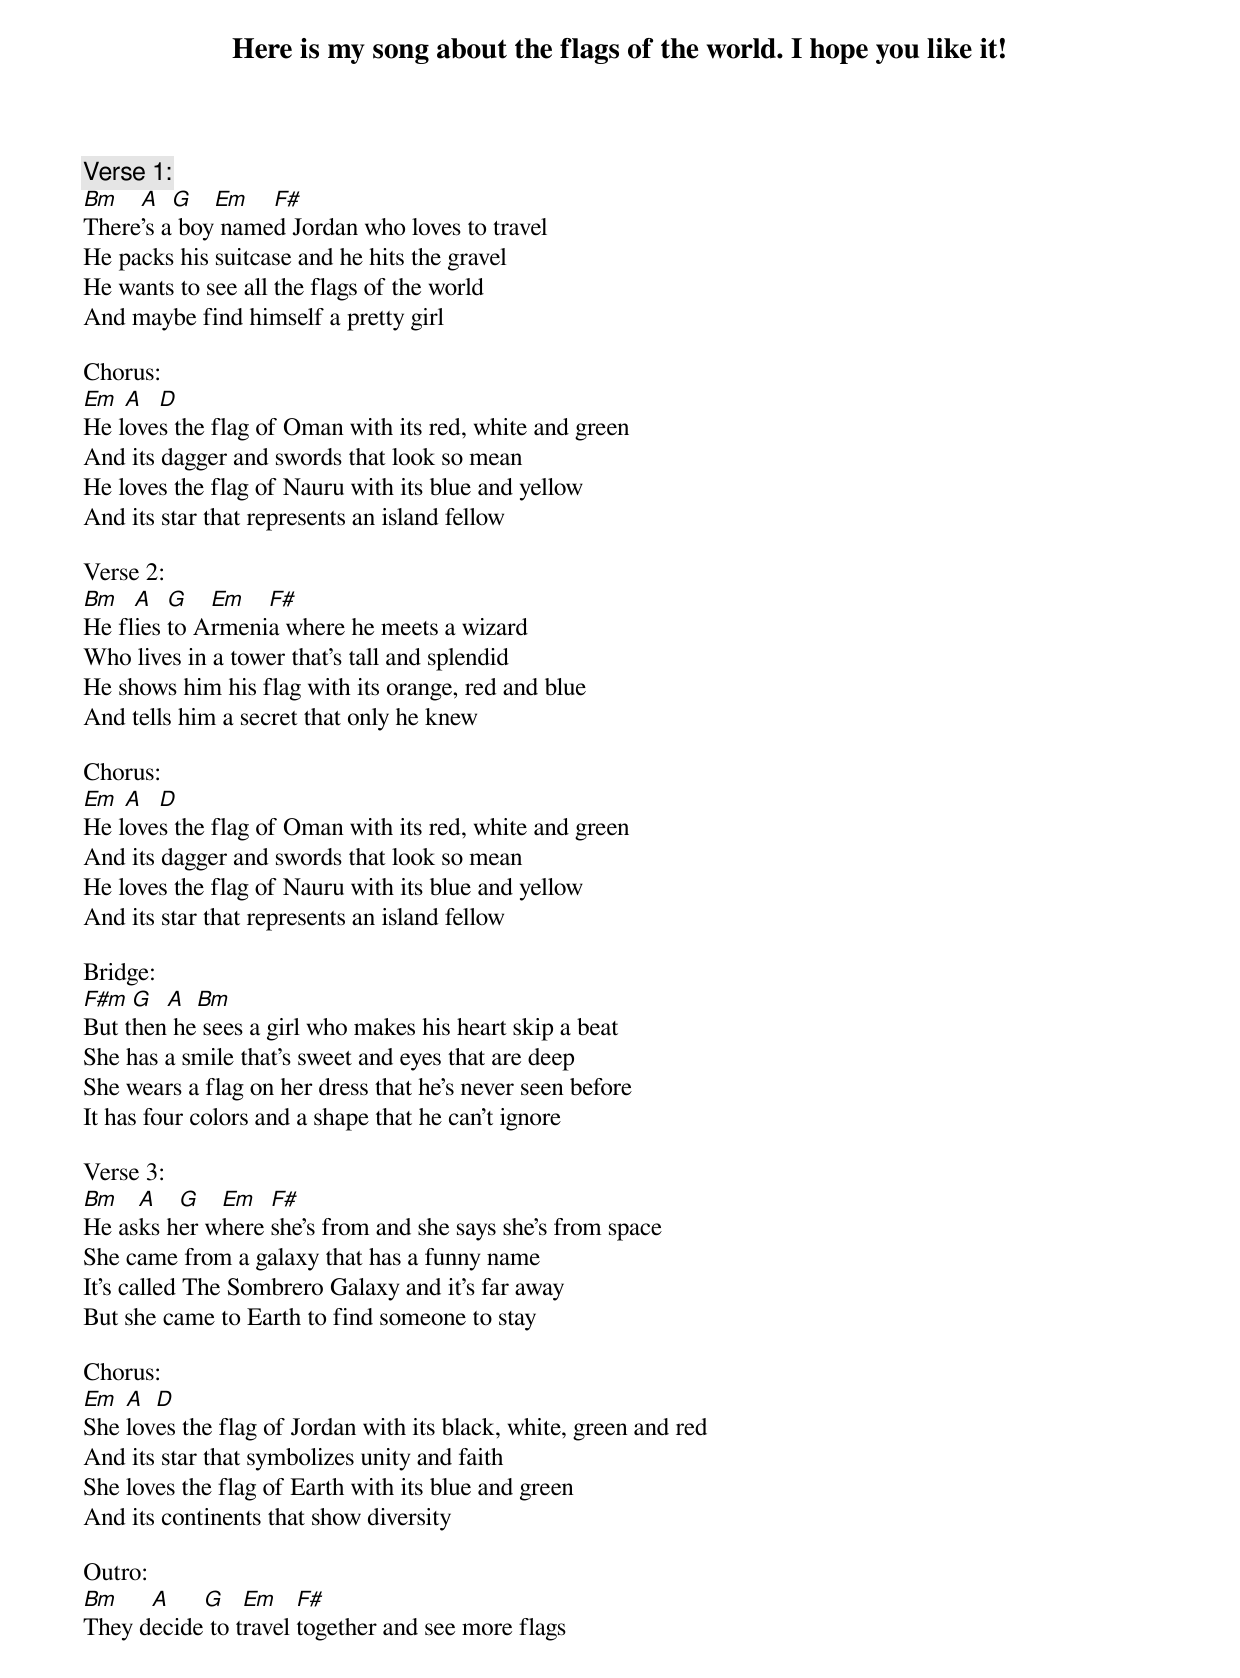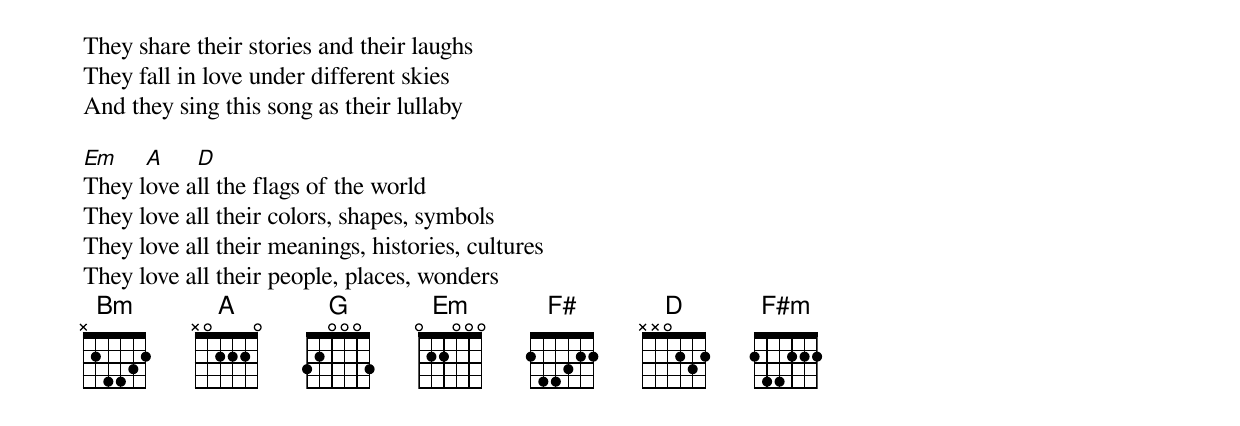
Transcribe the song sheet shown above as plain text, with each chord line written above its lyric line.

Here is my song about the flags of the world. I hope you like it!

Verse 1:
Bm   A   G   Em   F#
There's a boy named Jordan who loves to travel
He packs his suitcase and he hits the gravel
He wants to see all the flags of the world
And maybe find himself a pretty girl

Chorus:
Em  A  D
He loves the flag of Oman with its red, white and green
And its dagger and swords that look so mean
He loves the flag of Nauru with its blue and yellow
And its star that represents an island fellow

Verse 2:
Bm   A   G   Em   F#
He flies to Armenia where he meets a wizard
Who lives in a tower that's tall and splendid
He shows him his flag with its orange, red and blue
And tells him a secret that only he knew

Chorus:
Em  A  D
He loves the flag of Oman with its red, white and green
And its dagger and swords that look so mean
He loves the flag of Nauru with its blue and yellow
And its star that represents an island fellow

Bridge:
F#m  G  A  Bm
But then he sees a girl who makes his heart skip a beat
She has a smile that's sweet and eyes that are deep
She wears a flag on her dress that he's never seen before
It has four colors and a shape that he can't ignore

Verse 3:
Bm   A   G   Em   F#
He asks her where she's from and she says she's from space
She came from a galaxy that has a funny name
It's called The Sombrero Galaxy and it's far away
But she came to Earth to find someone to stay

Chorus:
Em  A  D
She loves the flag of Jordan with its black, white, green and red
And its star that symbolizes unity and faith
She loves the flag of Earth with its blue and green
And its continents that show diversity

Outro:
Bm    A    G    Em    F#
They decide to travel together and see more flags
They share their stories and their laughs
They fall in love under different skies
And they sing this song as their lullaby

Em    A    D
They love all the flags of the world
They love all their colors, shapes, symbols
They love all their meanings, histories, cultures
They love all their people, places, wonders
